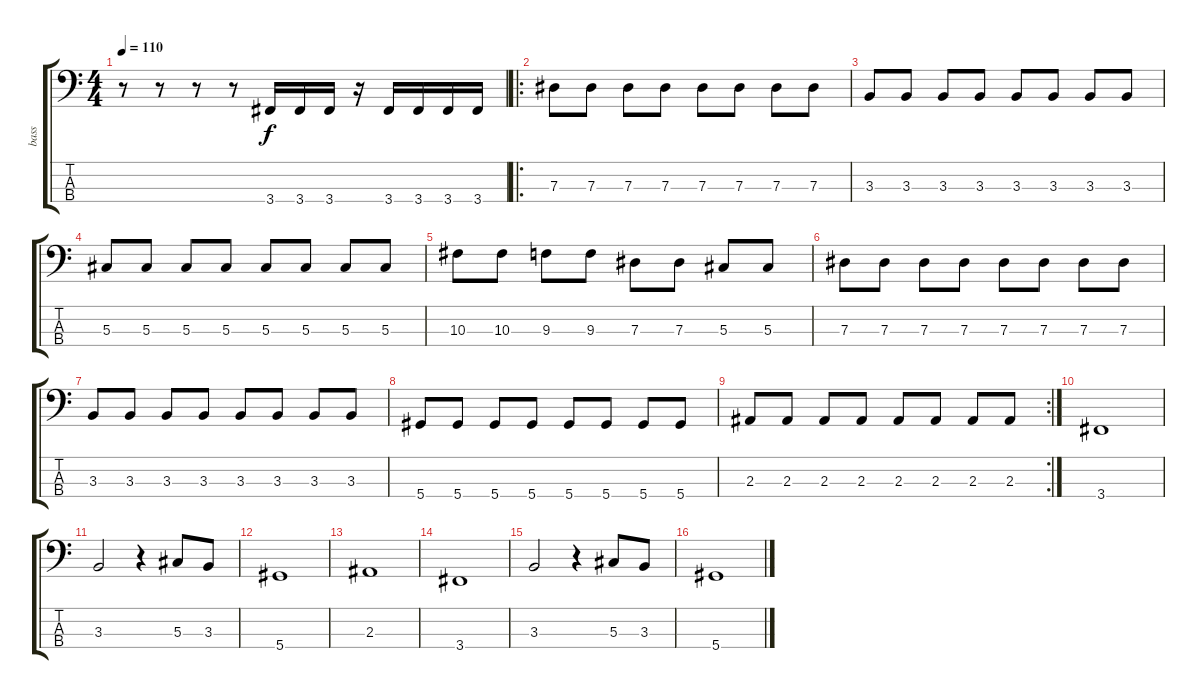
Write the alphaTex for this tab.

\track ("bass" "bass") {instrument electricbassfinger}
\staff {score tabs}
\tuning (Gb2 Db2 Ab1 Eb1) {hide}
\ts (4 4)
\tempo 110
\clef f4
\ks c
r.8{dy f} r.8 r.8 r.8 3.4.16 3.4.16 3.4.16 r.16 3.4.16 3.4.16 3.4.16 3.4.16 |
\ro
7.3.8 7.3.8 7.3.8 7.3.8 7.3.8 7.3.8 7.3.8 7.3.8 |
3.3.8 3.3.8 3.3.8 3.3.8 3.3.8 3.3.8 3.3.8 3.3.8 |
5.3.8 5.3.8 5.3.8 5.3.8 5.3.8 5.3.8 5.3.8 5.3.8 |
10.3.8 10.3.8 9.3.8 9.3.8 7.3.8 7.3.8 5.3.8 5.3.8 |
7.3.8 7.3.8 7.3.8 7.3.8 7.3.8 7.3.8 7.3.8 7.3.8 |
3.3.8 3.3.8 3.3.8 3.3.8 3.3.8 3.3.8 3.3.8 3.3.8 |
5.4.8 5.4.8 5.4.8 5.4.8 5.4.8 5.4.8 5.4.8 5.4.8 |
\rc 2
2.3.8 2.3.8 2.3.8 2.3.8 2.3.8 2.3.8 2.3.8 2.3.8 |
3.4.1 |
3.3.2 r.4 5.3.8 3.3.8 |
5.4.1 |
2.3.1 |
3.4.1 |
3.3.2 r.4 5.3.8 3.3.8 |
5.4.1
